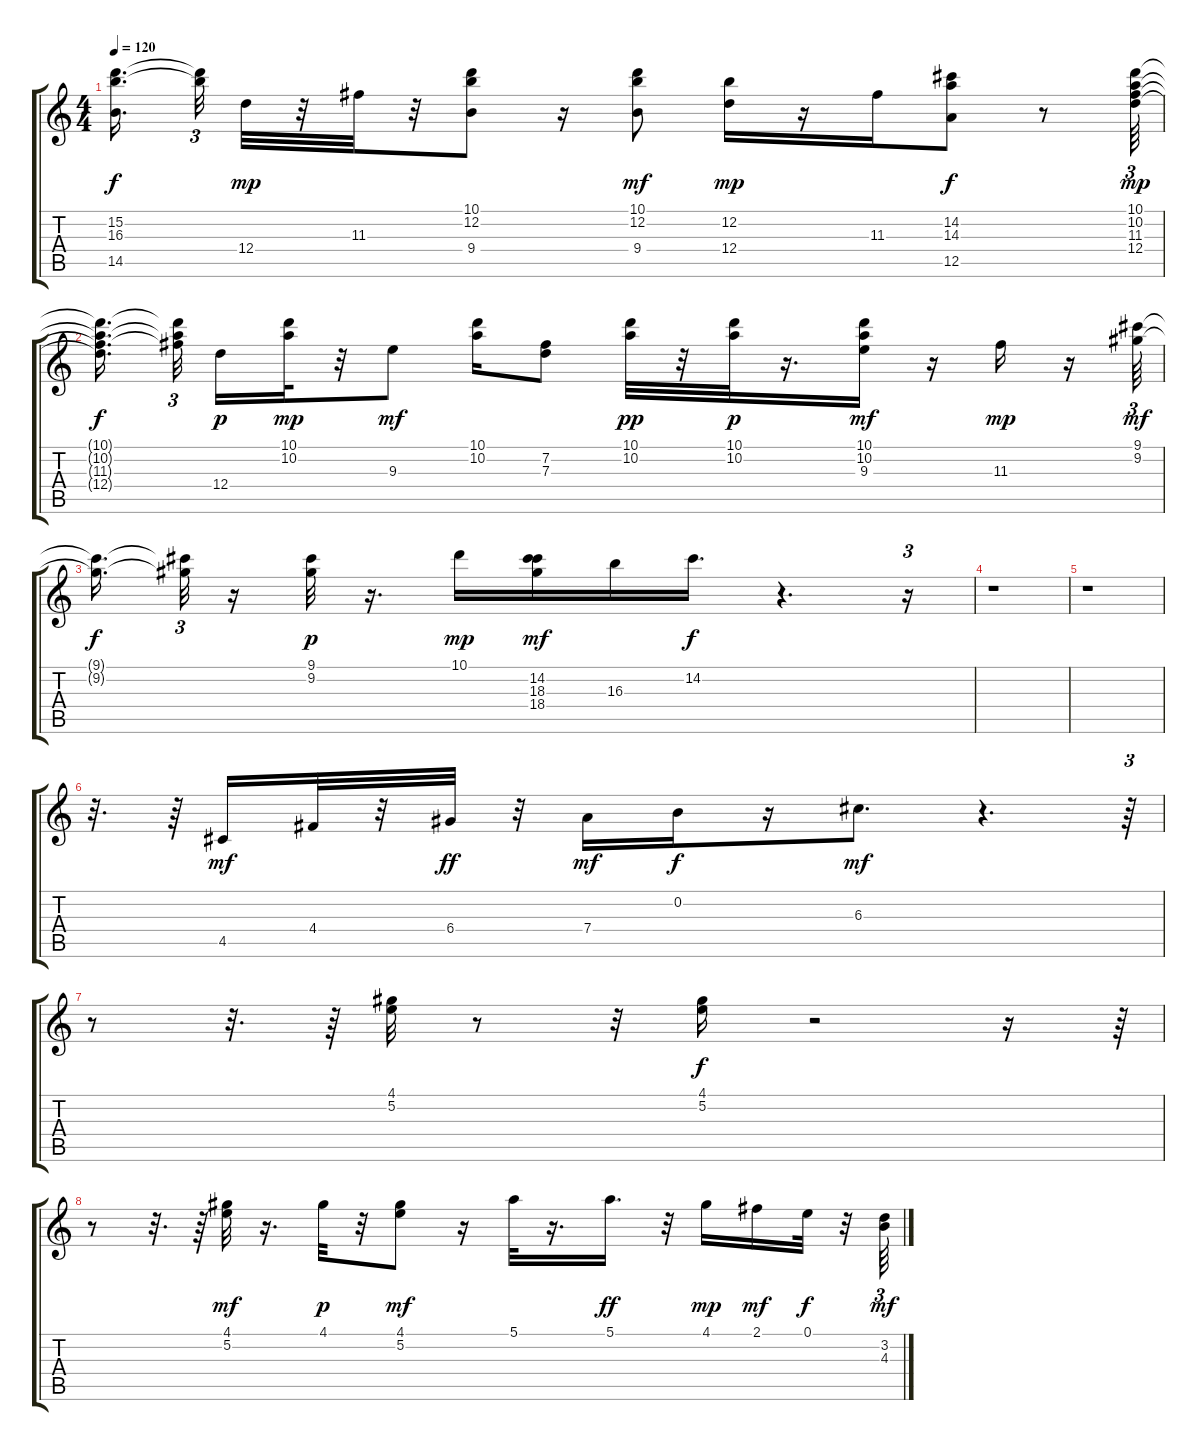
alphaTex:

\track "" {instrument acousticguitarsteel}
\staff {score tabs}
\tuning (E4 B3 G3 D3 A2 E2) {hide}
\ts (4 4)
\tempo 120
\clef g2
\ks c
(15.2{t} 16.3{t} 14.5{t}).16{d dy f beam splitsecondary} (15.2{t} 16.3{t}).32{tu (3 2)} 12.4.32{dy mp} r.32 11.3.32 r.32 (10.1 12.2 9.4).8 r.16 (10.1 12.2 9.4).8{dy mf} (12.2 12.4).16{dy mp} r.16 11.3.16 (14.2 14.3 12.5).8{dy f} r.8 (10.1 10.2 11.3 12.4).64{tu (3 2) dy mp} |
(10.1{t} 10.2{t} 11.3{t} 12.4{t}).16{d dy f beam splitsecondary} (10.1{t} 10.2{t} 11.3{t}).32{tu (3 2) beam splitsecondary} 12.4.16{dy p} (10.1 10.2).32{dy mp} r.32 9.3.8{dy mf} (10.1 10.2).16 (7.2 7.3).8 (10.1 10.2).32{dy pp} r.32 (10.1 10.2).32{dy p} r.16{d} (10.1 10.2 9.3).16{dy mf} r.16 11.3.16{dy mp} r.16 (9.1 9.2).64{tu (3 2) dy mf} |
(9.1{t} 9.2{t}).16{d dy f} (9.1{t} 9.2{t}).32{tu (3 2)} r.16 (9.1 9.2).32{dy p} r.16{d} 10.1.16{dy mp} (14.2 18.3 18.4).16{dy mf} 16.3.16 14.2.16{d dy f} r.4{d} r.16{tu (3 2)} |
r.1 |
r.1 |
r.32{d} r.64 4.5.16{dy mf} 4.4.32 r.32 6.4.32{dy ff} r.32 7.4.16{dy mf} 0.2.16{dy f} r.16 6.3.8{d dy mf} r.4{d} r.64{tu (3 2)} |
r.8 r.32{d} r.64 (4.1 5.2).32 r.8 r.32 (4.1 5.2).16{dy f} r.2 r.16 r.64{tu (3 2)} |
r.8 r.32{d} r.64 (4.1 5.2).32{dy mf} r.16{d} 4.1.32{dy p} r.32 (4.1 5.2).8{dy mf} r.16 5.1.32 r.16{d} 5.1.16{d dy ff} r.32 4.1.16{dy mp} 2.1.16{dy mf} 0.1.32{dy f} r.32 (3.2 4.3).64{tu (3 2) dy mf}
